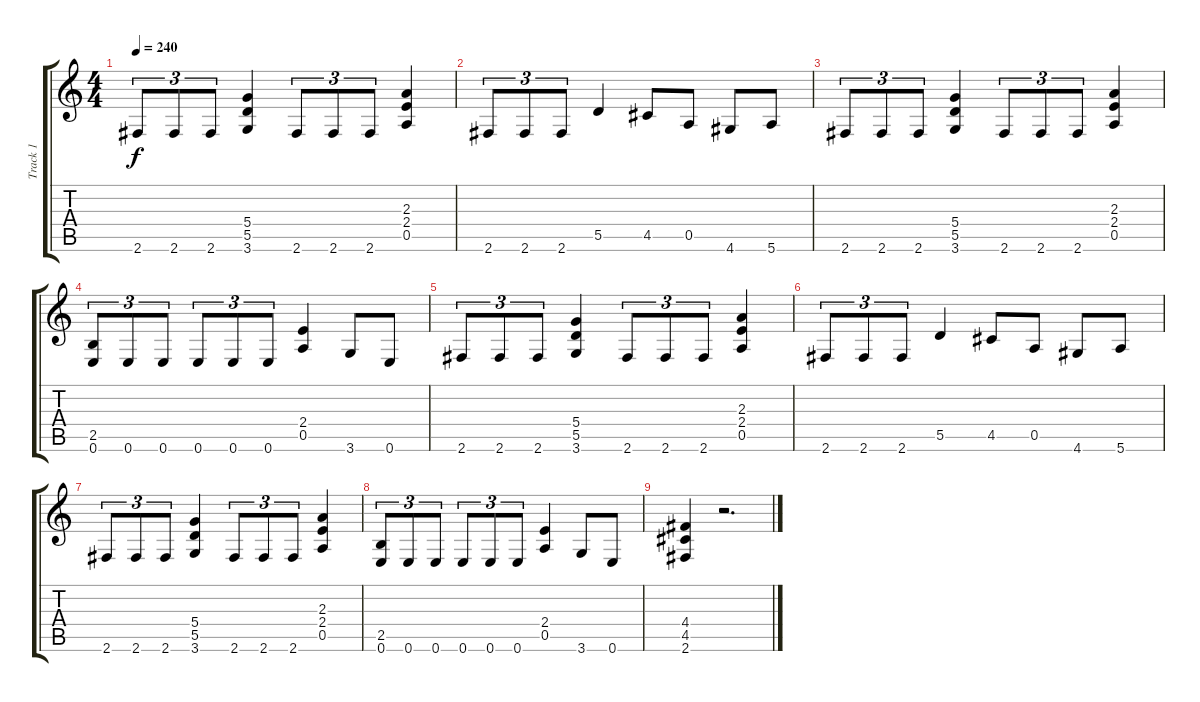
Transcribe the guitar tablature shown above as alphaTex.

\track ("Track 1" "Track 1") {instrument distortionguitar}
\staff {score tabs}
\tuning (E4 B3 G3 D3 A2 E2) {hide}
\ts (4 4)
\tempo 240
\clef g2
\ks c
2.6.8{tu (3 2) dy f} 2.6.8{tu (3 2)} 2.6.8{tu (3 2)} (5.4 5.5 3.6).4 2.6.8{tu (3 2)} 2.6.8{tu (3 2)} 2.6.8{tu (3 2)} (2.3 2.4 0.5).4 |
2.6.8{tu (3 2)} 2.6.8{tu (3 2)} 2.6.8{tu (3 2)} 5.5.4 4.5.8 0.5.8 4.6.8 5.6.8 |
2.6.8{tu (3 2)} 2.6.8{tu (3 2)} 2.6.8{tu (3 2)} (5.4 5.5 3.6).4 2.6.8{tu (3 2)} 2.6.8{tu (3 2)} 2.6.8{tu (3 2)} (2.3 2.4 0.5).4 |
(2.5 0.6).8{tu (3 2)} 0.6.8{tu (3 2)} 0.6.8{tu (3 2)} 0.6.8{tu (3 2)} 0.6.8{tu (3 2)} 0.6.8{tu (3 2)} (2.4 0.5).4 3.6.8 0.6.8 |
2.6.8{tu (3 2)} 2.6.8{tu (3 2)} 2.6.8{tu (3 2)} (5.4 5.5 3.6).4 2.6.8{tu (3 2)} 2.6.8{tu (3 2)} 2.6.8{tu (3 2)} (2.3 2.4 0.5).4 |
2.6.8{tu (3 2)} 2.6.8{tu (3 2)} 2.6.8{tu (3 2)} 5.5.4 4.5.8 0.5.8 4.6.8 5.6.8 |
2.6.8{tu (3 2)} 2.6.8{tu (3 2)} 2.6.8{tu (3 2)} (5.4 5.5 3.6).4 2.6.8{tu (3 2)} 2.6.8{tu (3 2)} 2.6.8{tu (3 2)} (2.3 2.4 0.5).4 |
(2.5 0.6).8{tu (3 2)} 0.6.8{tu (3 2)} 0.6.8{tu (3 2)} 0.6.8{tu (3 2)} 0.6.8{tu (3 2)} 0.6.8{tu (3 2)} (2.4 0.5).4 3.6.8 0.6.8 |
(4.4 4.5 2.6).4 r.2{d}
